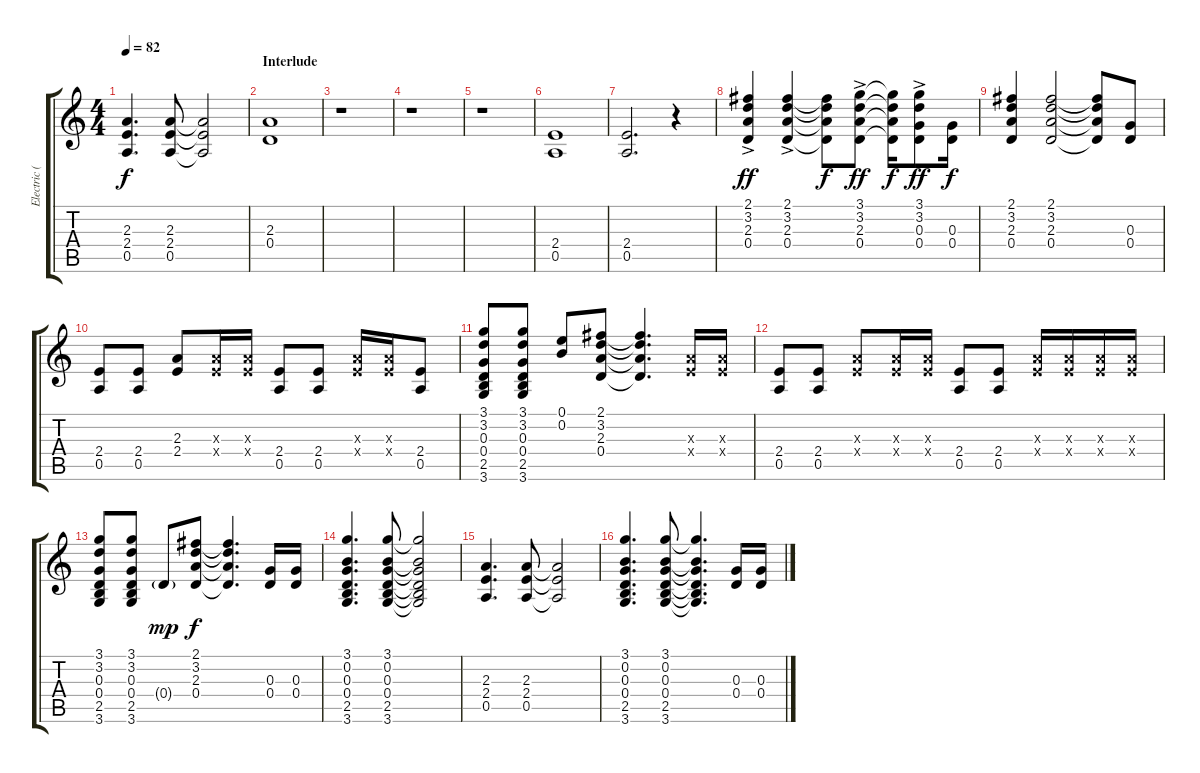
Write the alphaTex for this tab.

\track ("Electric (overdriven)" "Electric (") {instrument overdrivenguitar}
\staff {score tabs}
\tuning (E4 B3 G3 D3 A2 E2) {hide}
\ts (4 4)
\tempo 82
\clef g2
\ks c
(2.3 2.4 0.5).4{d dy f} (2.3 2.4 0.5).8 (2.3{t} 2.4{t} 0.5{t}).2 |
\section ("" "Interlude")
(2.3 0.4).1 |
r.1 |
r.1 |
r.1 |
(2.4 0.5).1 |
(2.4 0.5).2{d} r.4 |
(2.1{ac} 3.2{ac} 2.3{ac} 0.4{ac}).4{dy ff} (2.1{ac} 3.2{ac} 2.3{ac} 0.4{ac}).4 (2.1{t} 3.2{t} 2.3{t} 0.4{t}).8{dy f} (3.1{ac} 3.2{ac} 2.3{ac} 0.4{ac}).8{dy ff} (3.1{t} 3.2{t} 2.3{t} 0.4{t}).16{dy f} (3.1{ac} 3.2{ac} 0.3{ac} 0.4{ac}).8{dy ff} (0.3 0.4).16{dy f} |
(2.1 3.2 2.3 0.4).4 (2.1 3.2 2.3 0.4).2 (2.1{t} 3.2{t} 2.3{t} 0.4{t}).8 (0.3 0.4).8 |
(2.4 0.5).8 (2.4 0.5).8 (2.3 2.4).8 (2.3{x} 2.4{x}).16 (2.3{x} 2.4{x}).16 (2.4 0.5).8 (2.4 0.5).8 (2.3{x} 2.4{x}).16 (2.3{x} 2.4{x}).16 (2.4 0.5).8 |
(3.1 3.2 0.3 0.4 2.5 3.6).8 (3.1 3.2 0.3 0.4 2.5 3.6).8 (0.1 0.2).8 (2.1 3.2 2.3 0.4).8 (2.1{t} 3.2{t} 2.3{t} 0.4{t}).4{d} (2.3{x} 2.4{x}).16 (2.3{x} 2.4{x}).16 |
(2.4 0.5).8 (2.4 0.5).8 (2.3{x} 2.4{x}).8 (2.3{x} 2.4{x}).16 (2.3{x} 2.4{x}).16 (2.4 0.5).8 (2.4 0.5).8 (2.3{x} 2.4{x}).16 (2.3{x} 2.4{x}).16 (2.3{x} 2.4{x}).16 (2.3{x} 2.4{x}).16 |
(3.1 3.2 0.3 0.4 2.5 3.6).8 (3.1 3.2 0.3 0.4 2.5 3.6).8 0.4{g}.8{dy mp} (2.1 3.2 2.3 0.4).8{dy f} (2.1{t} 3.2{t} 2.3{t} 0.4{t}).4{d} (0.3 0.4).16 (0.3 0.4).16 |
(3.1 0.2 0.3 0.4 2.5 3.6).4{d} (3.1 0.2 0.3 0.4 2.5 3.6).8 (3.1{t} 0.2{t} 0.3{t} 0.4{t} 2.5{t} 3.6{t}).2 |
(2.3 2.4 0.5).4{d} (2.3 2.4 0.5).8 (2.3{t} 2.4{t} 0.5{t}).2 |
(3.1 0.2 0.3 0.4 2.5 3.6).4{d} (3.1 0.2 0.3 0.4 2.5 3.6).8 (3.1{t} 0.2{t} 0.3{t} 0.4{t} 2.5{t} 3.6{t}).4{d} (0.3 0.4).16 (0.3 0.4).16
